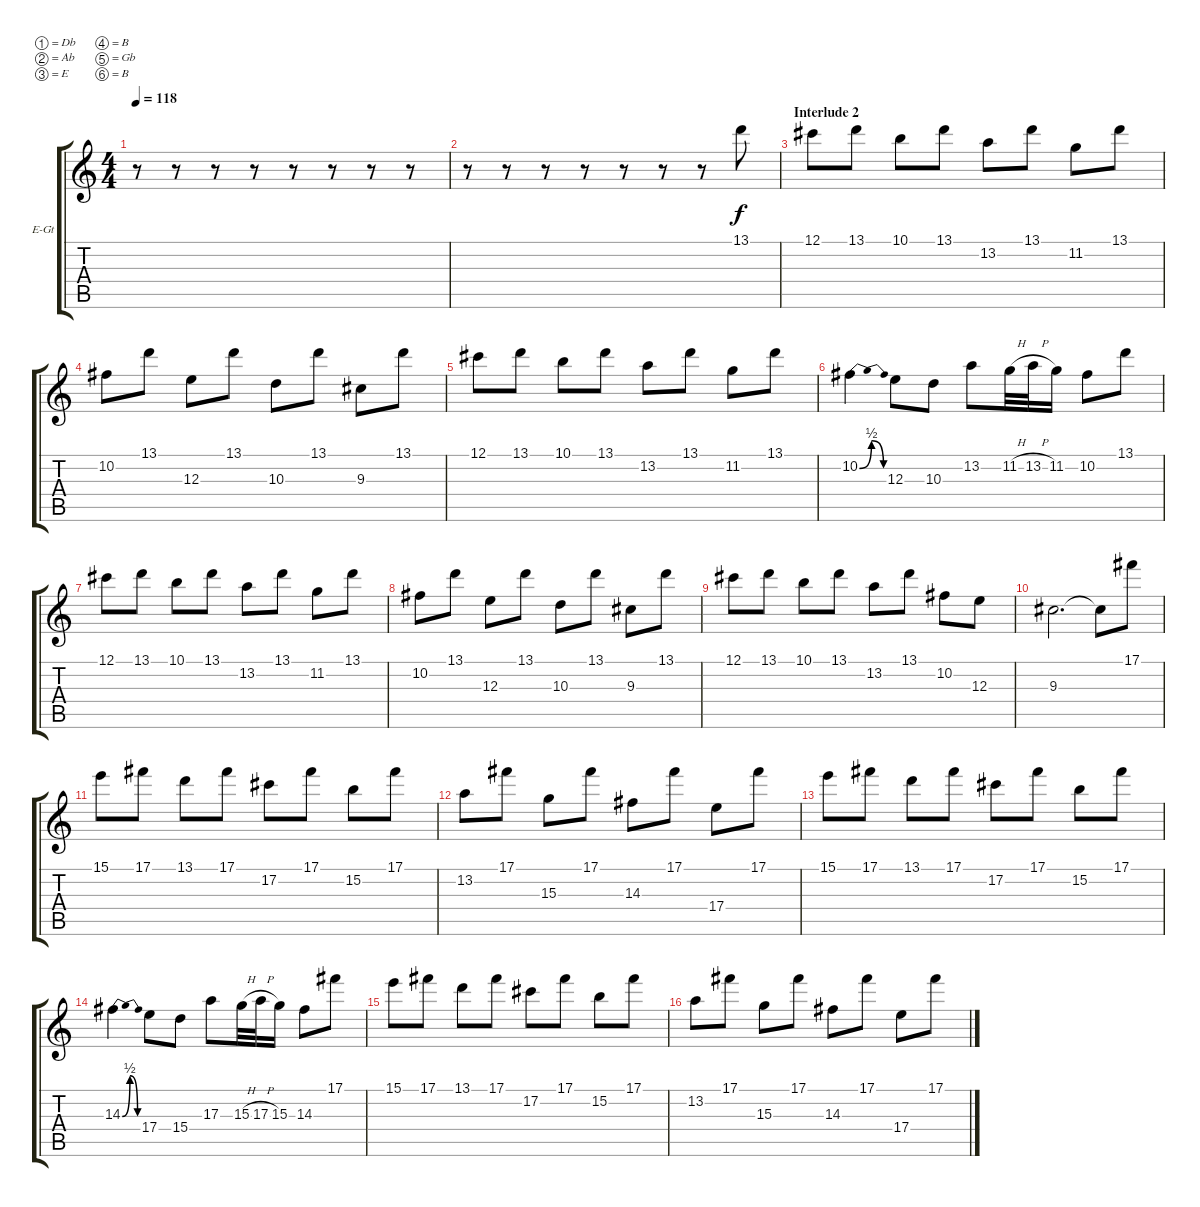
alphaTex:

\bracketExtendMode groupsimilarinstruments
\firstSystemTrackNameOrientation horizontal
\otherSystemsTrackNameOrientation horizontal
\track ("Dist 1" "E-Gt") {solo instrument electricguitarclean}
\staff {score tabs}
\tuning (Db4 Ab3 E3 B2 Gb2 B1)
\ts (4 4)
\tempo 118
\clef g2
\ks c
r.8{dy f} r.8 r.8 r.8 r.8 r.8 r.8 r.8 |
r.8 r.8 r.8 r.8 r.8 r.8 r.8 13.1.8 |
\section ("" "Interlude 2")
12.1.8 13.1.8 10.1.8 13.1.8 13.2.8 13.1.8 11.2.8 13.1.8 |
10.2.8 13.1.8 12.3.8 13.1.8 10.3.8 13.1.8 9.3.8 13.1.8 |
12.1.8 13.1.8 10.1.8 13.1.8 13.2.8 13.1.8 11.2.8 13.1.8 |
10.2{be (bendrelease 0 0 30 2 30 2 60 0)}.4 12.3.8 10.3.8 13.2.8 11.2{h}.32 13.2{h}.32 11.2.16 10.2.8 13.1.8 |
12.1.8 13.1.8 10.1.8 13.1.8 13.2.8 13.1.8 11.2.8 13.1.8 |
10.2.8 13.1.8 12.3.8 13.1.8 10.3.8 13.1.8 9.3.8 13.1.8 |
12.1.8 13.1.8 10.1.8 13.1.8 13.2.8 13.1.8 10.2.8 12.3.8 |
9.3.2{d} 9.3{t}.8 17.1.8 |
15.1.8 17.1.8 13.1.8 17.1.8 17.2.8 17.1.8 15.2.8 17.1.8 |
13.2.8 17.1.8 15.3.8 17.1.8 14.3.8 17.1.8 17.4.8 17.1.8 |
15.1.8 17.1.8 13.1.8 17.1.8 17.2.8 17.1.8 15.2.8 17.1.8 |
14.3{be (bendrelease 0 0 30 2 30 2 60 0)}.4 17.4.8 15.4.8 17.3.8 15.3{h}.32 17.3{h}.32 15.3.16 14.3.8 17.1.8 |
15.1.8 17.1.8 13.1.8 17.1.8 17.2.8 17.1.8 15.2.8 17.1.8 |
13.2.8 17.1.8 15.3.8 17.1.8 14.3.8 17.1.8 17.4.8 17.1.8
